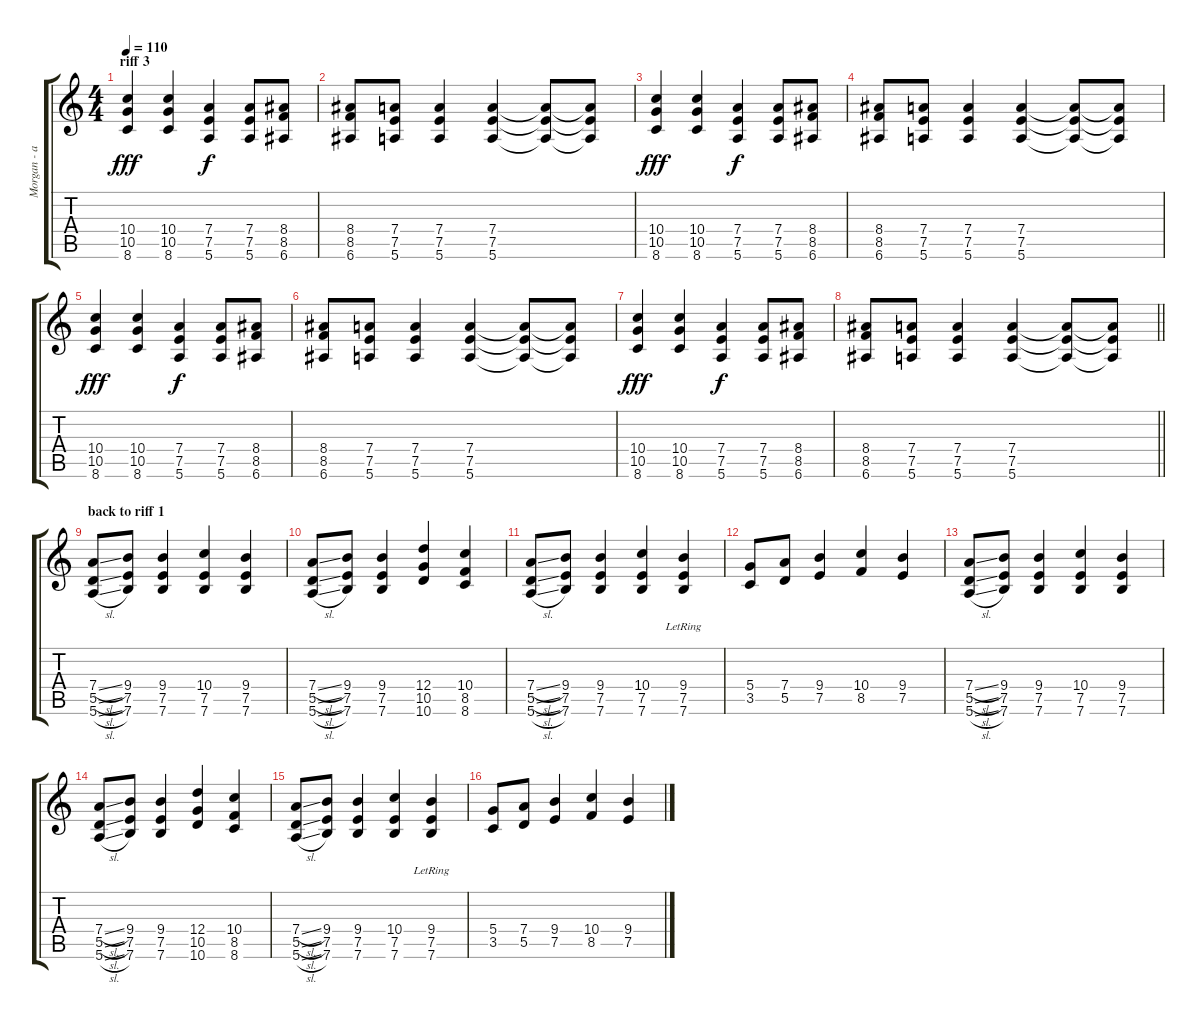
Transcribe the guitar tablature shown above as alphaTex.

\track ("Morgan - addit. guitar" "Morgan - a") {instrument distortionguitar}
\staff {score tabs}
\tuning (E4 B3 G3 D3 A2 E2) {hide}
\ts (4 4)
\section ("" "riff 3")
\tempo 110
\clef g2
\ks c
(10.4 10.5 8.6).4{dy fff} (10.4 10.5 8.6).4 (7.4 7.5 5.6).4{dy f} (7.4 7.5 5.6).8 (8.4 8.5 6.6).8 |
(8.4 8.5 6.6).8 (7.4 7.5 5.6).8 (7.4 7.5 5.6).4 (7.4 7.5 5.6).4 (7.4{t} 7.5{t} 5.6{t}).8 (7.4{t} 7.5{t} 5.6{t}).8 |
(10.4 10.5 8.6).4{dy fff} (10.4 10.5 8.6).4 (7.4 7.5 5.6).4{dy f} (7.4 7.5 5.6).8 (8.4 8.5 6.6).8 |
(8.4 8.5 6.6).8 (7.4 7.5 5.6).8 (7.4 7.5 5.6).4 (7.4 7.5 5.6).4 (7.4{t} 7.5{t} 5.6{t}).8 (7.4{t} 7.5{t} 5.6{t}).8 |
(10.4 10.5 8.6).4{dy fff} (10.4 10.5 8.6).4 (7.4 7.5 5.6).4{dy f} (7.4 7.5 5.6).8 (8.4 8.5 6.6).8 |
(8.4 8.5 6.6).8 (7.4 7.5 5.6).8 (7.4 7.5 5.6).4 (7.4 7.5 5.6).4 (7.4{t} 7.5{t} 5.6{t}).8 (7.4{t} 7.5{t} 5.6{t}).8 |
(10.4 10.5 8.6).4{dy fff} (10.4 10.5 8.6).4 (7.4 7.5 5.6).4{dy f} (7.4 7.5 5.6).8 (8.4 8.5 6.6).8 |
\barLineRight lightlight
(8.4 8.5 6.6).8 (7.4 7.5 5.6).8 (7.4 7.5 5.6).4 (7.4 7.5 5.6).4 (7.4{t} 7.5{t} 5.6{t}).8 (7.4{t} 7.5{t} 5.6{t}).8 |
\section ("" "back to riff 1")
(7.4{sl} 5.5{sl} 5.6{sl}).8 (9.4 7.5 7.6).8 (9.4 7.5 7.6).4 (10.4 7.5 7.6).4 (9.4 7.5 7.6).4 |
(7.4{sl} 5.5{sl} 5.6{sl}).8 (9.4 7.5 7.6).8 (9.4 7.5 7.6).4 (12.4 10.5 10.6).4 (10.4 8.5 8.6).4 |
(7.4{sl} 5.5{sl} 5.6{sl}).8 (9.4 7.5 7.6).8 (9.4 7.5 7.6).4 (10.4 7.5 7.6).4 (9.4{lr} 7.5{lr} 7.6{lr}).4 |
(5.4 3.5).8 (7.4 5.5).8 (9.4 7.5).4 (10.4 8.5).4 (9.4 7.5).4 |
(7.4{sl} 5.5{sl} 5.6{sl}).8 (9.4 7.5 7.6).8 (9.4 7.5 7.6).4 (10.4 7.5 7.6).4 (9.4 7.5 7.6).4 |
(7.4{sl} 5.5{sl} 5.6{sl}).8 (9.4 7.5 7.6).8 (9.4 7.5 7.6).4 (12.4 10.5 10.6).4 (10.4 8.5 8.6).4 |
(7.4{sl} 5.5{sl} 5.6{sl}).8 (9.4 7.5 7.6).8 (9.4 7.5 7.6).4 (10.4 7.5 7.6).4 (9.4{lr} 7.5{lr} 7.6{lr}).4 |
(5.4 3.5).8 (7.4 5.5).8 (9.4 7.5).4 (10.4 8.5).4 (9.4 7.5).4
